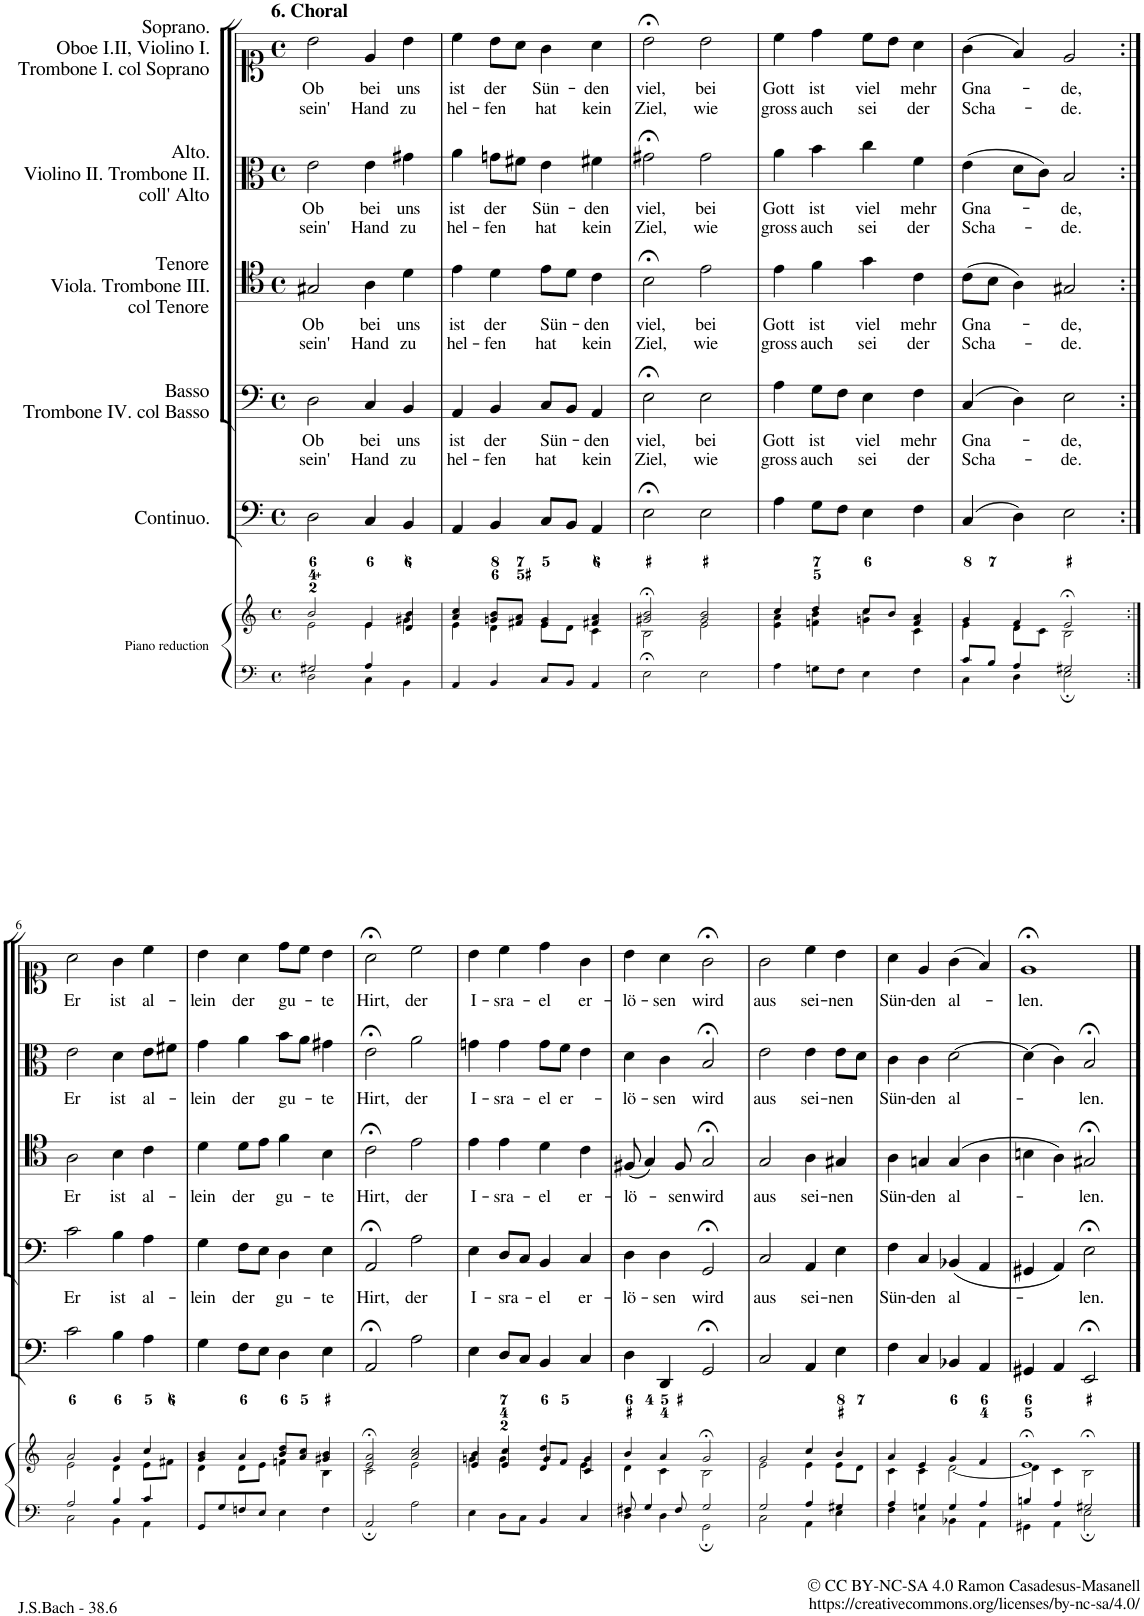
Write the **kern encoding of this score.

**kern	**kern	**kern	**kern	**text	**text	**kern	**text	**text	**kern	**text	**text	**kern	**text	**text
*part6	*part6	*part5	*part4	*part4	*part4	*part3	*part3	*part3	*part2	*part2	*part2	*part1	*part1	*part1
*staff7	*staff6	*staff5	*staff4	*staff4	*staff4	*staff3	*staff3	*staff3	*staff2	*staff2	*staff2	*staff1	*staff1	*staff1
*I"Piano reduction	*	*I"Continuo.	*I"Basso Trombone IV. col Basso	*	*	*I"Tenore Viola. Trombone III. col Tenore	*	*	*I"Alto. Violino II. Trombone II. coll' Alto	*	*	*I"Soprano. Oboe I.II, Violino I. Trombone I. col Soprano	*	*
*I'Pno	*	*	*	*	*	*	*	*	*	*	*	*	*	*
*stria5	*stria5	*	*	*	*	*	*	*	*	*	*	*	*	*
*clefF4	*clefG2	*clefF4	*clefF4	*	*	*clefC4	*	*	*clefC3	*	*	*clefC1	*	*
*k[]	*k[]	*k[]	*k[]	*	*	*k[]	*	*	*k[]	*	*	*k[]	*	*
*M4/4	*M4/4	*M4/4	*M4/4	*	*	*M4/4	*	*	*M4/4	*	*	*M4/4	*	*
*met(c)	*met(c)	*met(c)	*met(c)	*	*	*met(c)	*	*	*met(c)	*	*	*met(c)	*	*
=1	=1	=1	=1	=1	=1	=1	=1	=1	=1	=1	=1	=1	=1	=1
*^	*^	*	*	*	*	*	*	*	*	*	*	*	*	*
*	*	*	*^	*	*	*	*	*	*	*	*	*	*	*	*	*
!	!	!	!	!	!	!	!	!	!	!	!	!	!	!	!LO:TX:a:B:t=6. Choral	!	!
!	!	!	!	!	!	!	!LO:LY:b	!LO:LY:b	!	!LO:LY:b	!LO:LY:b	!	!LO:LY:b	!LO:LY:b	!	!LO:LY:b	!LO:LY:b
2G#X/	2D\	2b/	2e\	2.ryy	2D\	2D\	Ob	sein'	2G#X/	Ob	sein'	2e\	Ob	sein'	2b\	Ob	sein'
!	!	!	!	!	!	!	!LO:LY:b	!LO:LY:b	!	!LO:LY:b	!LO:LY:b	!	!LO:LY:b	!LO:LY:b	!	!LO:LY:b	!LO:LY:b
4A/	4C\	4e/	4e\	.	4C/	4C/	bei	Hand	4A\	bei	Hand	4e\	bei	Hand	4e/	bei	Hand
!	!	!	!	!	!	!	!LO:LY:b	!LO:LY:b	!	!LO:LY:b	!LO:LY:b	!	!LO:LY:b	!LO:LY:b	!	!LO:LY:b	!LO:LY:b
4ryy	4BB\	4b/	4g#X\	4d/	4BB/	4BB/	uns	zu	4d\	uns	zu	4g#X\	uns	zu	4b\	uns	zu
=2	=2	=2	=2	=2	=2	=2	=2	=2	=2	=2	=2	=2	=2	=2	=2	=2	=2
!	!	!	!	!	!	!	!LO:LY:b	!LO:LY:b	!	!LO:LY:b	!LO:LY:b	!	!LO:LY:b	!LO:LY:b	!	!LO:LY:b	!LO:LY:b
*v	*v	*	*	*	*	*	*	*	*	*	*	*	*	*	*	*	*
*	*	*v	*v	*	*	*	*	*	*	*	*	*	*	*	*	*
4AA/	4a/ 4cc/	4e\	4AA/	4AA/	ist	hel-	4e\	ist	hel-	4a\	ist	hel-	4cc\	ist	hel-
!	!	!	!	!	!LO:LY:b	!LO:LY:b	!	!LO:LY:b	!LO:LY:b	!	!LO:LY:b	!LO:LY:b	!	!LO:LY:b	!LO:LY:b
4BB/	8gn/ 8b/L	4d\	4BB/	4BB/	-der	fen	4d\	-der	fen	8gn\L	-der	fen	8b\L	-der	fen
.	8f#X/ 8a/J	.	.	.	.	.	.	.	.	8f#X\J	.	.	8a\J	.	.
!	!	!	!	!	!LO:LY:b	!LO:LY:b	!	!LO:LY:b	!LO:LY:b	!	!LO:LY:b	!LO:LY:b	!	!LO:LY:b	!LO:LY:b
8C/L	4e/ 4g/	8e\L	8C/L	8C/L	Sün-	-hat	8e\L	Sün-	-hat	4e\	Sün-	-hat	4g\	Sün-	-hat
8BB/J	.	8d\J	8BB/J	8BB/J	.	.	8d\J	.	.	.	.	.	.	.	.
!	!	!	!	!	!LO:LY:b	!LO:LY:b	!	!LO:LY:b	!LO:LY:b	!	!LO:LY:b	!LO:LY:b	!	!LO:LY:b	!LO:LY:b
4AA/	4f#X/ 4a/	4c\	4AA/	4AA/	den	kein	4c\	den	kein	4f#X\	den	kein	4a\	den	kein
=3	=3	=3	=3	=3	=3	=3	=3	=3	=3	=3	=3	=3	=3	=3	=3
!	!	!	!	!	!LO:LY:b	!LO:LY:b	!	!LO:LY:b	!LO:LY:b	!	!LO:LY:b	!LO:LY:b	!	!LO:LY:b	!LO:LY:b
2E;<\	2g#X/;< 2b/;<	2B\	2E;<\	2E;<\	viel,	Ziel,	2B;<\	viel,	Ziel,	2g#X;<\	viel,	Ziel,	2b;<\	viel,	Ziel,
!	!	!	!	!	!LO:LY:b	!LO:LY:b	!	!LO:LY:b	!LO:LY:b	!	!LO:LY:b	!LO:LY:b	!	!LO:LY:b	!LO:LY:b
2E\	2g#/ 2b/	2e\	2E\	2E\	bei	wie	2e\	bei	wie	2g#\	bei	wie	2b\	bei	wie
=4	=4	=4	=4	=4	=4	=4	=4	=4	=4	=4	=4	=4	=4	=4	=4
!	!	!	!	!	!LO:LY:b	!LO:LY:b	!	!LO:LY:b	!LO:LY:b	!	!LO:LY:b	!LO:LY:b	!	!LO:LY:b	!LO:LY:b
4A\	4cc/	4e\ 4a\	4A\	4A\	Gott	gross	4e\	Gott	gross	4a\	Gott	gross	4cc\	Gott	gross
!	!	!	!	!	!LO:LY:b	!LO:LY:b	!	!LO:LY:b	!LO:LY:b	!	!LO:LY:b	!LO:LY:b	!	!LO:LY:b	!LO:LY:b
8Gn\L	4dd/	4fn\ 4b\	8G\L	8G\L	ist	auch	4f\	ist	auch	4b\	ist	auch	4dd\	ist	auch
8F\J	.	.	8F\J	8F\J	.	.	.	.	.	.	.	.	.	.	.
!	!	!	!	!	!LO:LY:b	!LO:LY:b	!	!LO:LY:b	!LO:LY:b	!	!LO:LY:b	!LO:LY:b	!	!LO:LY:b	!LO:LY:b
4E\	8cc/L	4gn\ 4cc\	4E\	4E\	viel	sei	4g\	viel	sei	4cc\	viel	sei	8cc\L	viel	sei
.	8b/J	.	.	.	.	.	.	.	.	.	.	.	8b\J	.	.
!	!	!	!	!	!LO:LY:b	!LO:LY:b	!	!LO:LY:b	!LO:LY:b	!	!LO:LY:b	!LO:LY:b	!	!LO:LY:b	!LO:LY:b
4F\	4f/ 4a/	4c\	4F\	4F\	mehr	der	4c\	mehr	der	4f\	mehr	der	4a\	mehr	der
=5	=5	=5	=5	=5	=5	=5	=5	=5	=5	=5	=5	=5	=5	=5	=5
*^	*	*	*	*	*	*	*	*	*	*	*	*	*	*	*
!	!	!	!	!	!	!LO:LY:b	!LO:LY:b	!	!LO:LY:b	!LO:LY:b	!	!LO:LY:b	!LO:LY:b	!	!LO:LY:b	!LO:LY:b
8c/L	4C\	4g/	4e\	(4C/	(4C/	Gna-	Scha-	(8c\L	Gna-	Scha-	(4e\	Gna-	Scha-	(4g\	Gna-	Scha-
8B/J	.	.	.	.	.	.	.	8B\J	.	.	.	.	.	.	.	.
4A/	4D\	4f/	8d\L	4D\)	4D\)	.	.	4A\)	.	.	8d\L	.	.	4f/)	.	.
.	.	.	8c\J	.	.	.	.	.	.	.	8c\J)	.	.	.	.	.
!	!	!	!	!	!	!LO:LY:b	!LO:LY:b	!	!LO:LY:b	!LO:LY:b	!	!LO:LY:b	!LO:LY:b	!	!LO:LY:b	!LO:LY:b
2G#X/	2E;\	2e;</	2B\	2E\	2E\	de,	de.	2G#X/	de,	de.	2B/	de,	de.	2e/	de,	de.
!!LO:LB:g=z
=6:|!	=6:|!	=6:|!	=6:|!	=6:|!	=6:|!	=6:|!	=6:|!	=6:|!	=6:|!	=6:|!	=6:|!	=6:|!	=6:|!	=6:|!	=6:|!	=6:|!
!	!	!	!	!	!	!LO:LY:b	!	!	!LO:LY:b	!	!	!LO:LY:b	!	!	!LO:LY:b	!
2A/	2C\	2a/	2e\	2c\	2c\	-Er	.	2A\	Er	.	2e\	-Er	.	2a\	Er	.
!	!	!	!	!	!	!LO:LY:b	!	!	!LO:LY:b	!	!	!LO:LY:b	!	!	!LO:LY:b	!
4B/	4BB\	4g/	4d\	4B\	4B\	ist	.	4B\	ist	.	4d\	ist	.	4g\	ist	.
!	!	!	!	!	!	!LO:LY:b	!	!	!LO:LY:b	!	!	!LO:LY:b	!	!	!LO:LY:b	!
4c/	4AA\	4cc/	8e\L	4A\	4A\	al-	.	4c\	al-	.	8e\L	al-	.	4cc\	al-	.
.	.	.	8f#X\J	.	.	.	.	.	.	.	8f#X\J	.	.	.	.	.
*v	*v	*	*	*	*	*	*	*	*	*	*	*	*	*	*	*
=7	=7	=7	=7	=7	=7	=7	=7	=7	=7	=7	=7	=7	=7	=7	=7
!	!	!	!	!	!LO:LY:b	!	!	!LO:LY:b	!	!	!LO:LY:b	!	!	!LO:LY:b	!
8GG/L	4g/ 4b/	4d\	4G\	4G\	lein	.	4d\	lein	.	4g\	lein	.	4b\	-lein	.
8G/	.	.	.	.	.	.	.	.	.	.	.	.	.	.	.
!	!	!	!	!	!LO:LY:b	!	!	!LO:LY:b	!	!	!LO:LY:b	!	!	!LO:LY:b	!
8Fn/	4a/	8d\L	8F\L	8F\L	der	.	8d\L	der	.	4a\	der	.	4a\	der	.
8E/J	.	8e\J	8E\J	8E\J	.	.	8e\J	.	.	.	.	.	.	.	.
!	!	!	!	!	!LO:LY:b	!	!	!LO:LY:b	!	!	!LO:LY:b	!	!	!LO:LY:b	!
4E\	8b/ 8dd/L	4fn\	4D\	4D\	gu-	.	4f\	gu-	.	8b\L	gu-	.	8dd\L	gu-	.
.	8a/ 8cc/J	.	.	.	.	.	.	.	.	8a\J	.	.	8cc\J	.	.
!	!	!	!	!	!LO:LY:b	!	!	!LO:LY:b	!	!	!LO:LY:b	!	!	!LO:LY:b	!
4F\	4g#X/ 4b/	4B\	4E\	4E\	-te	.	4B\	-te	.	4g#X\	te	.	4b\	te	.
=8	=8	=8	=8	=8	=8	=8	=8	=8	=8	=8	=8	=8	=8	=8	=8
!	!	!	!	!	!LO:LY:b	!	!	!LO:LY:b	!	!	!LO:LY:b	!	!	!LO:LY:b	!
2AA;/	2e/;< 2a/;<	2c\	2AA;</	2AA;</	Hirt,	.	2c;<\	Hirt,	.	2e;<\	Hirt,	.	2a;<\	Hirt,	.
!	!	!	!	!	!LO:LY:b	!	!	!LO:LY:b	!	!	!LO:LY:b	!	!	!LO:LY:b	!
2A\	2a/ 2cc/	2e\	2A\	2A\	der	.	2e\	der	.	2a\	der	.	2cc\	der	.
=9	=9	=9	=9	=9	=9	=9	=9	=9	=9	=9	=9	=9	=9	=9	=9
*	*	*^	*	*	*	*	*	*	*	*	*	*	*	*	*
!	!	!	!	!	!	!LO:LY:b	!	!	!LO:LY:b	!	!	!LO:LY:b	!	!	!LO:LY:b	!
4E\	4b/	4gn\	4e/	4E\	4E\	-I-	.	4e\	-I-	.	4gn\	-I-	.	4b\	I-	.
!	!	!	!	!	!	!LO:LY:b	!	!	!LO:LY:b	!	!	!LO:LY:b	!	!	!LO:LY:b	!
8D\L	4cc/	4g\	4e/	8D/L	8D/L	-sra-	.	4e\	-sra-	.	4g\	-sra-	.	4cc\	-sra-	.
8C\J	.	.	.	8C/J	8C/J	.	.	.	.	.	.	.	.	.	.	.
!	!	!	!	!	!	!LO:LY:b	!	!	!LO:LY:b	!	!	!LO:LY:b	!	!	!LO:LY:b	!
4BB/	4dd/	8g/L	4d/	4BB/	4BB/	el	.	4d\	-el	.	8g\L	-el	.	4dd\	-el	.
!	!	!	!	!	!	!	!	!	!	!	!	!LO:LY:b	!	!	!	!
.	.	8f/J	.	.	.	.	.	.	.	.	8f\J	er-	.	.	.	.
!	!	!	!	!	!	!LO:LY:b	!	!	!LO:LY:b	!	!	!	!	!	!LO:LY:b	!
4C/	4g/	4e\	4c/	4C/	4C/	er-	.	4c\	er-	.	4e\	.	.	4g\	er-	.
=10	=10	=10	=10	=10	=10	=10	=10	=10	=10	=10	=10	=10	=10	=10	=10	=10
*^	*	*	*	*	*	*	*	*	*	*	*	*	*	*	*	*
!	!	!	!	!	!	!	!LO:LY:b	!	!	!LO:LY:b	!	!	!LO:LY:b	!	!	!LO:LY:b	!
*	*	*	*v	*v	*	*	*	*	*	*	*	*	*	*	*	*	*
8F#X/	4D\	4b/	4d\	4D\	4D\	lö-	.	(8F#X/	lö-	.	4d\	lö-	.	4b\	-lö-	.
4G/	.	.	.	.	.	.	.	4G/)	.	.	.	.	.	.	.	.
!	!	!	!	!	!	!LO:LY:b	!	!	!	!	!	!LO:LY:b	!	!	!LO:LY:b	!
.	4D\	4a/	4c\	4DD/	4D\	-sen	.	.	.	.	4c\	-sen	.	4a\	-sen	.
!	!	!	!	!	!	!	!	!	!LO:LY:b	!	!	!	!	!	!	!
8F#/	.	.	.	.	.	.	.	8F#/	sen	.	.	.	.	.	.	.
!	!	!	!	!	!	!LO:LY:b	!	!	!LO:LY:b	!	!	!LO:LY:b	!	!	!LO:LY:b	!
2G/	2GG;\	2g;</	2B\	2GG;</	2GG;</	wird	.	2G;</	wird	.	2B;</	wird	.	2g;<\	wird	.
=11	=11	=11	=11	=11	=11	=11	=11	=11	=11	=11	=11	=11	=11	=11	=11	=11
!	!	!	!	!	!	!LO:LY:b	!	!	!LO:LY:b	!	!	!LO:LY:b	!	!	!LO:LY:b	!
2G/	2C\	2g/	2e\	2C/	2C/	aus	.	2G/	aus	.	2e\	aus	.	2g\	aus	.
!	!	!	!	!	!	!LO:LY:b	!	!	!LO:LY:b	!	!	!LO:LY:b	!	!	!LO:LY:b	!
4A/	4AA\	4cc/	4e\	4AA/	4AA/	sei-	.	4A\	sei-	.	4e\	sei-	.	4cc\	sei-	.
!	!	!	!	!	!	!LO:LY:b	!	!	!LO:LY:b	!	!	!LO:LY:b	!	!	!LO:LY:b	!
4G#X/	4E\	4b/	8e\L	4E\	4E\	-nen	.	4G#X/	-nen	.	8e\L	-nen	.	4b\	-nen	.
.	.	.	8d\J	.	.	.	.	.	.	.	8d\J	.	.	.	.	.
=12	=12	=12	=12	=12	=12	=12	=12	=12	=12	=12	=12	=12	=12	=12	=12	=12
!	!	!	!	!	!	!LO:LY:b	!	!	!LO:LY:b	!	!	!LO:LY:b	!	!	!LO:LY:b	!
4A/	4F\	4a/	4c\	4F\	4F\	-Sün-	.	4A\	-Sün-	.	4c\	Sün-	.	4a\	Sün-	.
!	!	!	!	!	!	!LO:LY:b	!	!	!LO:LY:b	!	!	!LO:LY:b	!	!	!LO:LY:b	!
4Gn/	4C\	4e/	4c\	4C/	4C/	-den	.	4Gn/	-den	.	4c\	-den	.	4e/	-den	.
!	!	!	!	!	!	!LO:LY:b	!	!	!LO:LY:b	!	!	!LO:LY:b	!	!	!LO:LY:b	!
4G/	4BB-X\	4g/	[2d\	4BB-X/	(4BB-X/	al-	.	(4G/	al-	.	[2d\	al-	.	(4g\	al-	.
4A/	4AA\	4f/	.	4AA/	4AA/	.	.	4A\	.	.	.	.	.	4f/)	.	.
=13	=13	=13	=13	=13	=13	=13	=13	=13	=13	=13	=13	=13	=13	=13	=13	=13
!	!	!	!	!	!	!	!	!	!	!	!	!	!	!	!LO:LY:b	!
4Bn/	4GG#X\	1e;<	4d\]	4GG#X/	4GG#X/	.	.	4Bn\	.	.	(4d\]	.	.	1e;<	-len.	.
4A/	4AA\	.	4c\	4AA/	4AA/)	.	.	4A\)	.	.	4c\)	.	.	.	.	.
!	!	!	!	!	!	!LO:LY:b	!	!	!LO:LY:b	!	!	!LO:LY:b	!	!	!	!
2G#X/	2E;\	.	2B;<\	2EE;</	2E;<\	len.	.	2G#X;</	len.	.	2B;</	len.	.	.	.	.
*v	*v	*	*	*	*	*	*	*	*	*	*	*	*	*	*	*
*	*v	*v	*	*	*	*	*	*	*	*	*	*	*	*	*
==	==	==	==	==	==	==	==	==	==	==	==	==	==	==
*-	*-	*-	*-	*-	*-	*-	*-	*-	*-	*-	*-	*-	*-	*-
